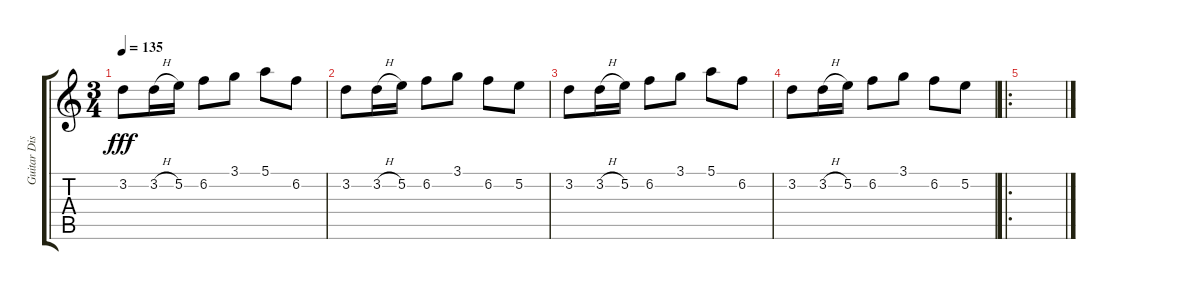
\track ("Guitar Distortion 2" "Guitar Dis") {instrument distortionguitar}
\staff {score tabs}
\tuning (E4 B3 G3 D3 A2 E2) {hide}
\ts (3 4)
\tempo 135
\clef g2
\ks c
3.2.8{dy fff} 3.2{h}.16 5.2.16 6.2.8 3.1.8 5.1.8 6.2.8 |
3.2.8 3.2{h}.16 5.2.16 6.2.8 3.1.8 6.2.8 5.2.8 |
3.2.8 3.2{h}.16 5.2.16 6.2.8 3.1.8 5.1.8 6.2.8 |
3.2.8 3.2{h}.16 5.2.16 6.2.8 3.1.8 6.2.8 5.2.8 |
\ro
